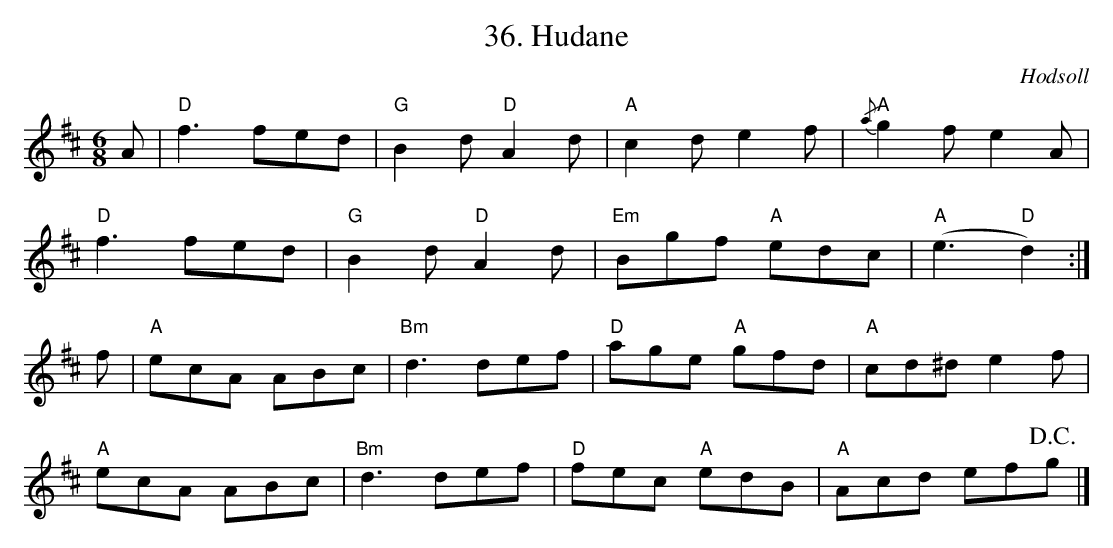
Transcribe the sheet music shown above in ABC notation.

X:1
T:36. Hudane
C:Hodsoll
L:1/8
M:6/8
K:D
 A | "D"f3 fed | "G"B2 d "D"A2 d | "A"c2 d e2 f |"A"{/a} g2 f e2 A |$ "D"f3 fed | "G"B2 d "D"A2 d | %7
 "Em"Bgf "A"edc | "A"(e3 "D"d2)  :|$  f | "A"ecA ABc | "Bm"d3 def | "D"age "A"gfd | "A"cd^d e2 f |$ "A"ecA ABc | "Bm"d3 def | %16
 "D"fec "A"edB | "A"Acd ef!D.C.!g |] %18
